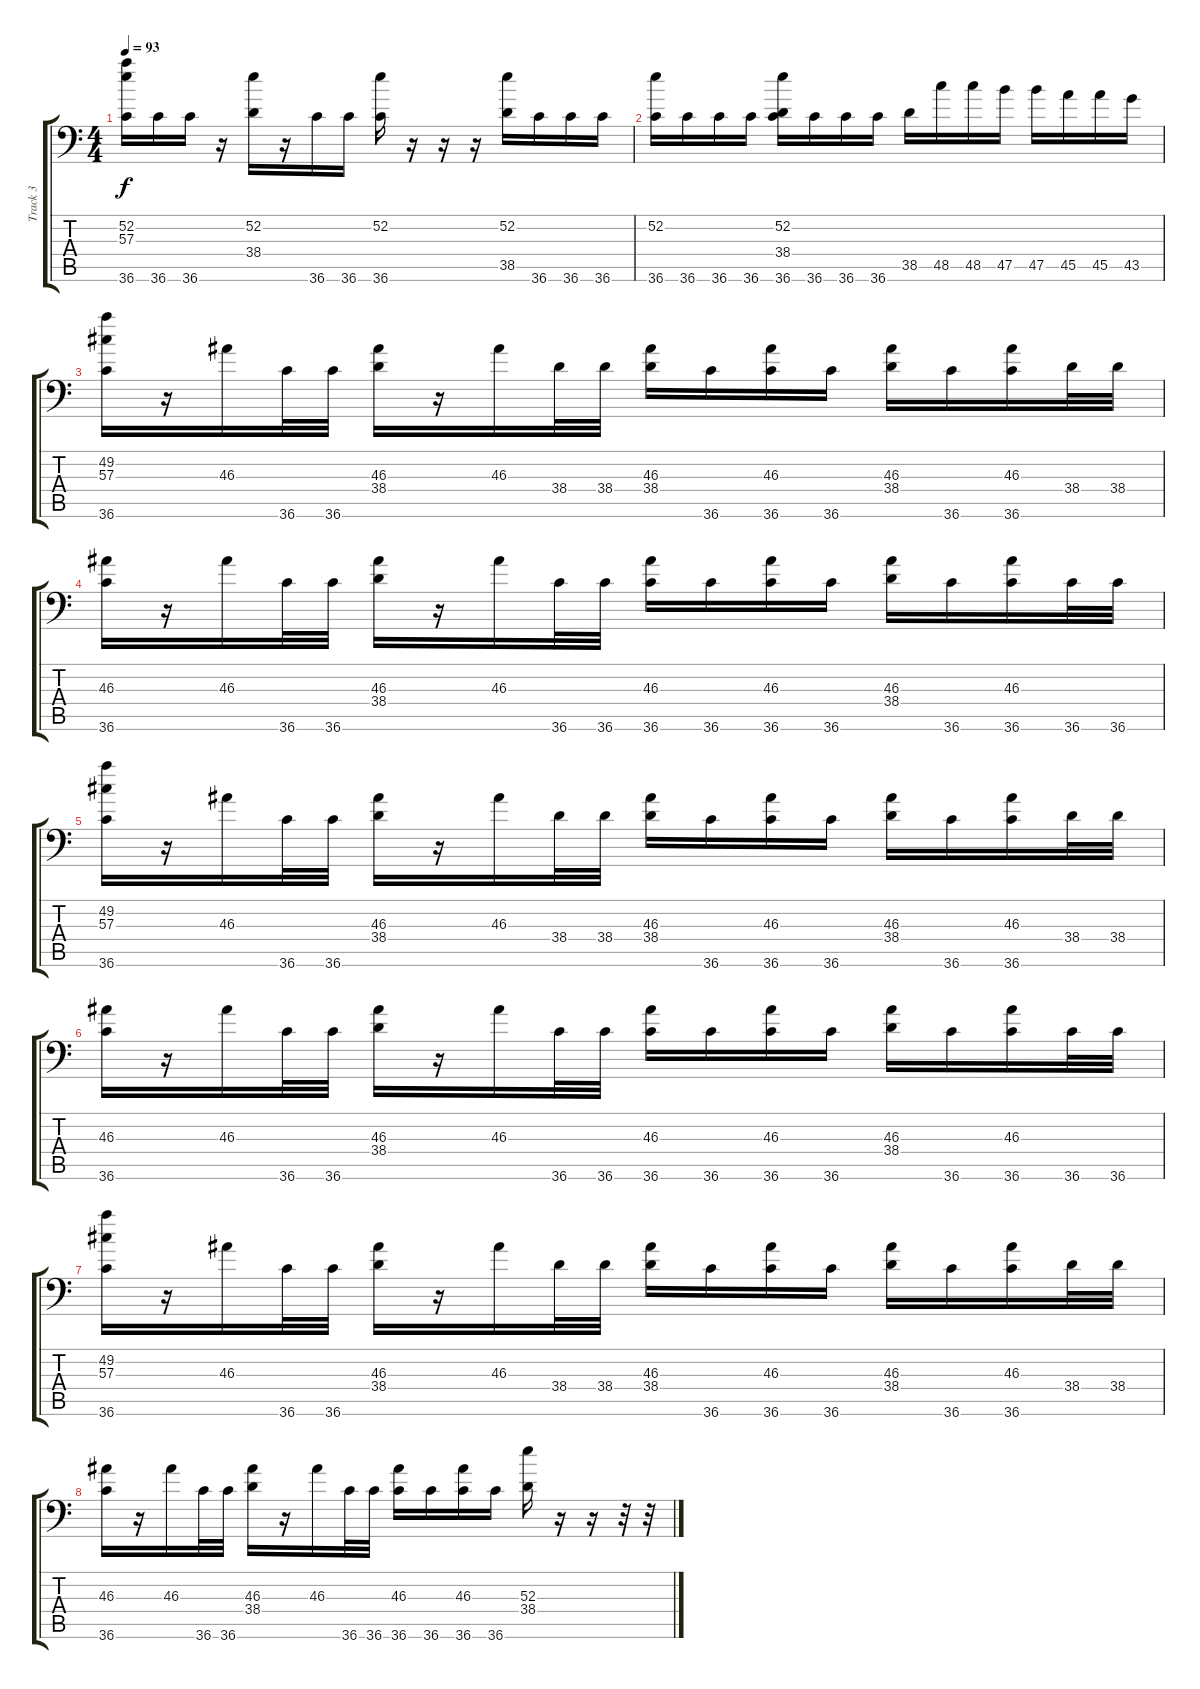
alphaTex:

\track ("Track 3" "Track 3") {instrument acousticgrandpiano}
\staff {score tabs}
\tuning (C-1 C-1 C-1 C-1 C-1 C-1) {hide}
\ts (4 4)
\tempo 93
\clef f4
\ks c
(52.2 57.3 36.6).16{dy f} 36.6.16 36.6.16 r.16 (52.2 38.4).16 r.16 36.6.16 36.6.16 (52.2 36.6).16 r.16 r.16 r.16 (52.2 38.5).16 36.6.16 36.6.16 36.6.16 |
(52.2 36.6).16 36.6.16 36.6.16 36.6.16 (52.2 38.4 36.6).16 36.6.16 36.6.16 36.6.16 38.5.16 48.5.16 48.5.16 47.5.16 47.5.16 45.5.16 45.5.16 43.5.16 |
(49.2 57.3 36.6).16 r.16 46.3.16 36.6.32 36.6.32 (46.3 38.4).16 r.16 46.3.16 38.4.32 38.4.32 (46.3 38.4).16 36.6.16 (46.3 36.6).16 36.6.16 (46.3 38.4).16 36.6.16 (46.3 36.6).16 38.4.32 38.4.32 |
(46.3 36.6).16 r.16 46.3.16 36.6.32 36.6.32 (46.3 38.4).16 r.16 46.3.16 36.6.32 36.6.32 (46.3 36.6).16 36.6.16 (46.3 36.6).16 36.6.16 (46.3 38.4).16 36.6.16 (46.3 36.6).16 36.6.32 36.6.32 |
(49.2 57.3 36.6).16 r.16 46.3.16 36.6.32 36.6.32 (46.3 38.4).16 r.16 46.3.16 38.4.32 38.4.32 (46.3 38.4).16 36.6.16 (46.3 36.6).16 36.6.16 (46.3 38.4).16 36.6.16 (46.3 36.6).16 38.4.32 38.4.32 |
(46.3 36.6).16 r.16 46.3.16 36.6.32 36.6.32 (46.3 38.4).16 r.16 46.3.16 36.6.32 36.6.32 (46.3 36.6).16 36.6.16 (46.3 36.6).16 36.6.16 (46.3 38.4).16 36.6.16 (46.3 36.6).16 36.6.32 36.6.32 |
(49.2 57.3 36.6).16 r.16 46.3.16 36.6.32 36.6.32 (46.3 38.4).16 r.16 46.3.16 38.4.32 38.4.32 (46.3 38.4).16 36.6.16 (46.3 36.6).16 36.6.16 (46.3 38.4).16 36.6.16 (46.3 36.6).16 38.4.32 38.4.32 |
(46.3 36.6).16 r.16 46.3.16 36.6.32 36.6.32 (46.3 38.4).16 r.16 46.3.16 36.6.32 36.6.32 (46.3 36.6).16 36.6.16 (46.3 36.6).16 36.6.16 (52.3 38.4).16 r.16 r.16 r.32 r.32
